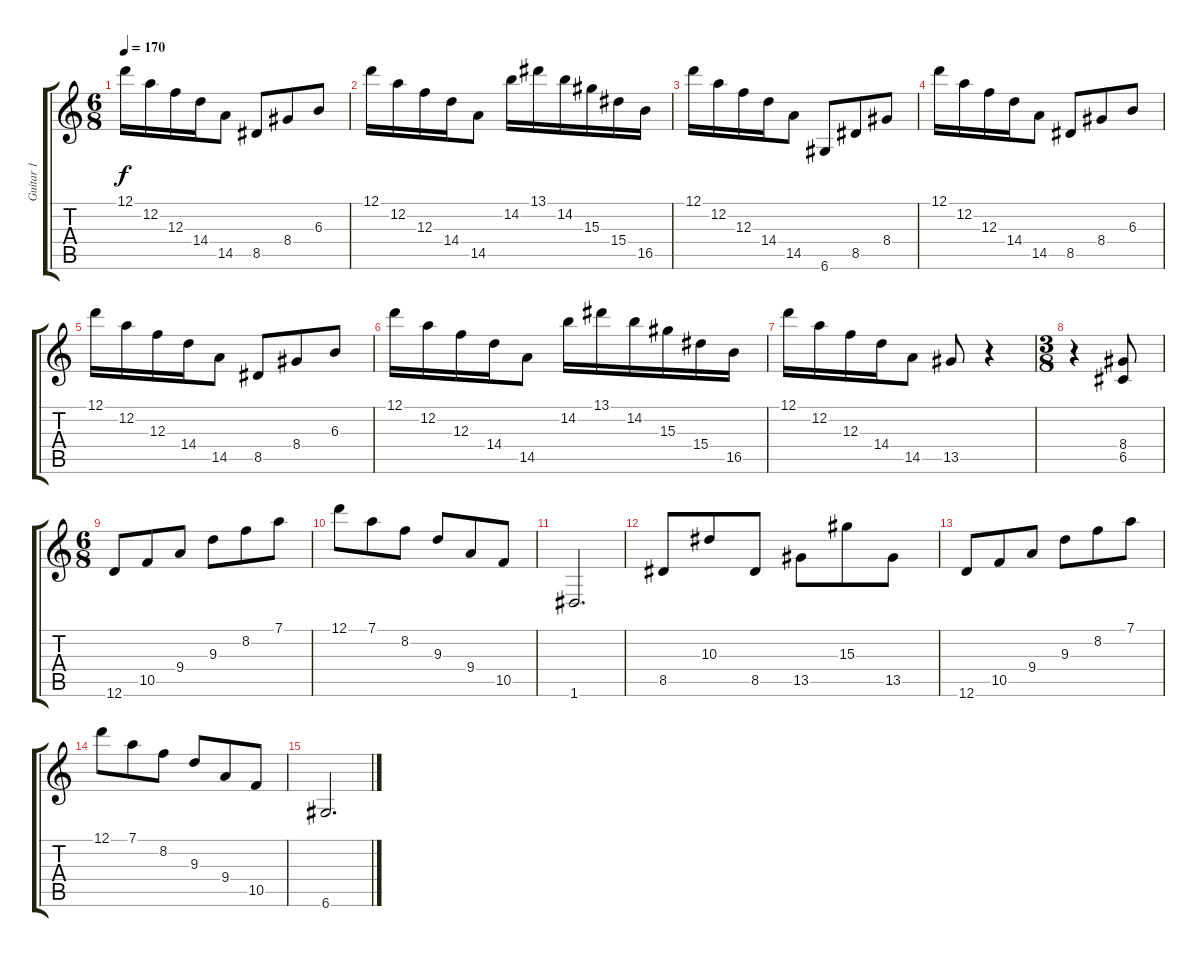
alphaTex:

\track ("Guitar 1" "Guitar 1") {instrument distortionguitar}
\staff {score tabs}
\tuning (D4 A3 F3 C3 G2 D2) {hide}
\ts (6 8)
\tempo 170
\clef g2
\ks c
12.1.16{dy f} 12.2.16 12.3.16 14.4.16 14.5.8 8.5.8 8.4.8 6.3.8 |
12.1.16 12.2.16 12.3.16 14.4.16 14.5.8 14.2.16 13.1.16 14.2.16 15.3.16 15.4.16 16.5.16 |
12.1.16 12.2.16 12.3.16 14.4.16 14.5.8 6.6.8 8.5.8 8.4.8 |
12.1.16 12.2.16 12.3.16 14.4.16 14.5.8 8.5.8 8.4.8 6.3.8 |
12.1.16 12.2.16 12.3.16 14.4.16 14.5.8 8.5.8 8.4.8 6.3.8 |
12.1.16 12.2.16 12.3.16 14.4.16 14.5.8 14.2.16 13.1.16 14.2.16 15.3.16 15.4.16 16.5.16 |
12.1.16 12.2.16 12.3.16 14.4.16 14.5.8 13.5.8 r.4 |
\ts (3 8)
r.4 (8.4 6.5).8 |
\ts (6 8)
12.6.8 10.5.8 9.4.8 9.3.8 8.2.8 7.1.8 |
12.1.8 7.1.8 8.2.8 9.3.8 9.4.8 10.5.8 |
1.6.2{d} |
8.5.8 10.3.8 8.5.8 13.5.8 15.3.8 13.5.8 |
12.6.8 10.5.8 9.4.8 9.3.8 8.2.8 7.1.8 |
12.1.8 7.1.8 8.2.8 9.3.8 9.4.8 10.5.8 |
6.6.2{d}
